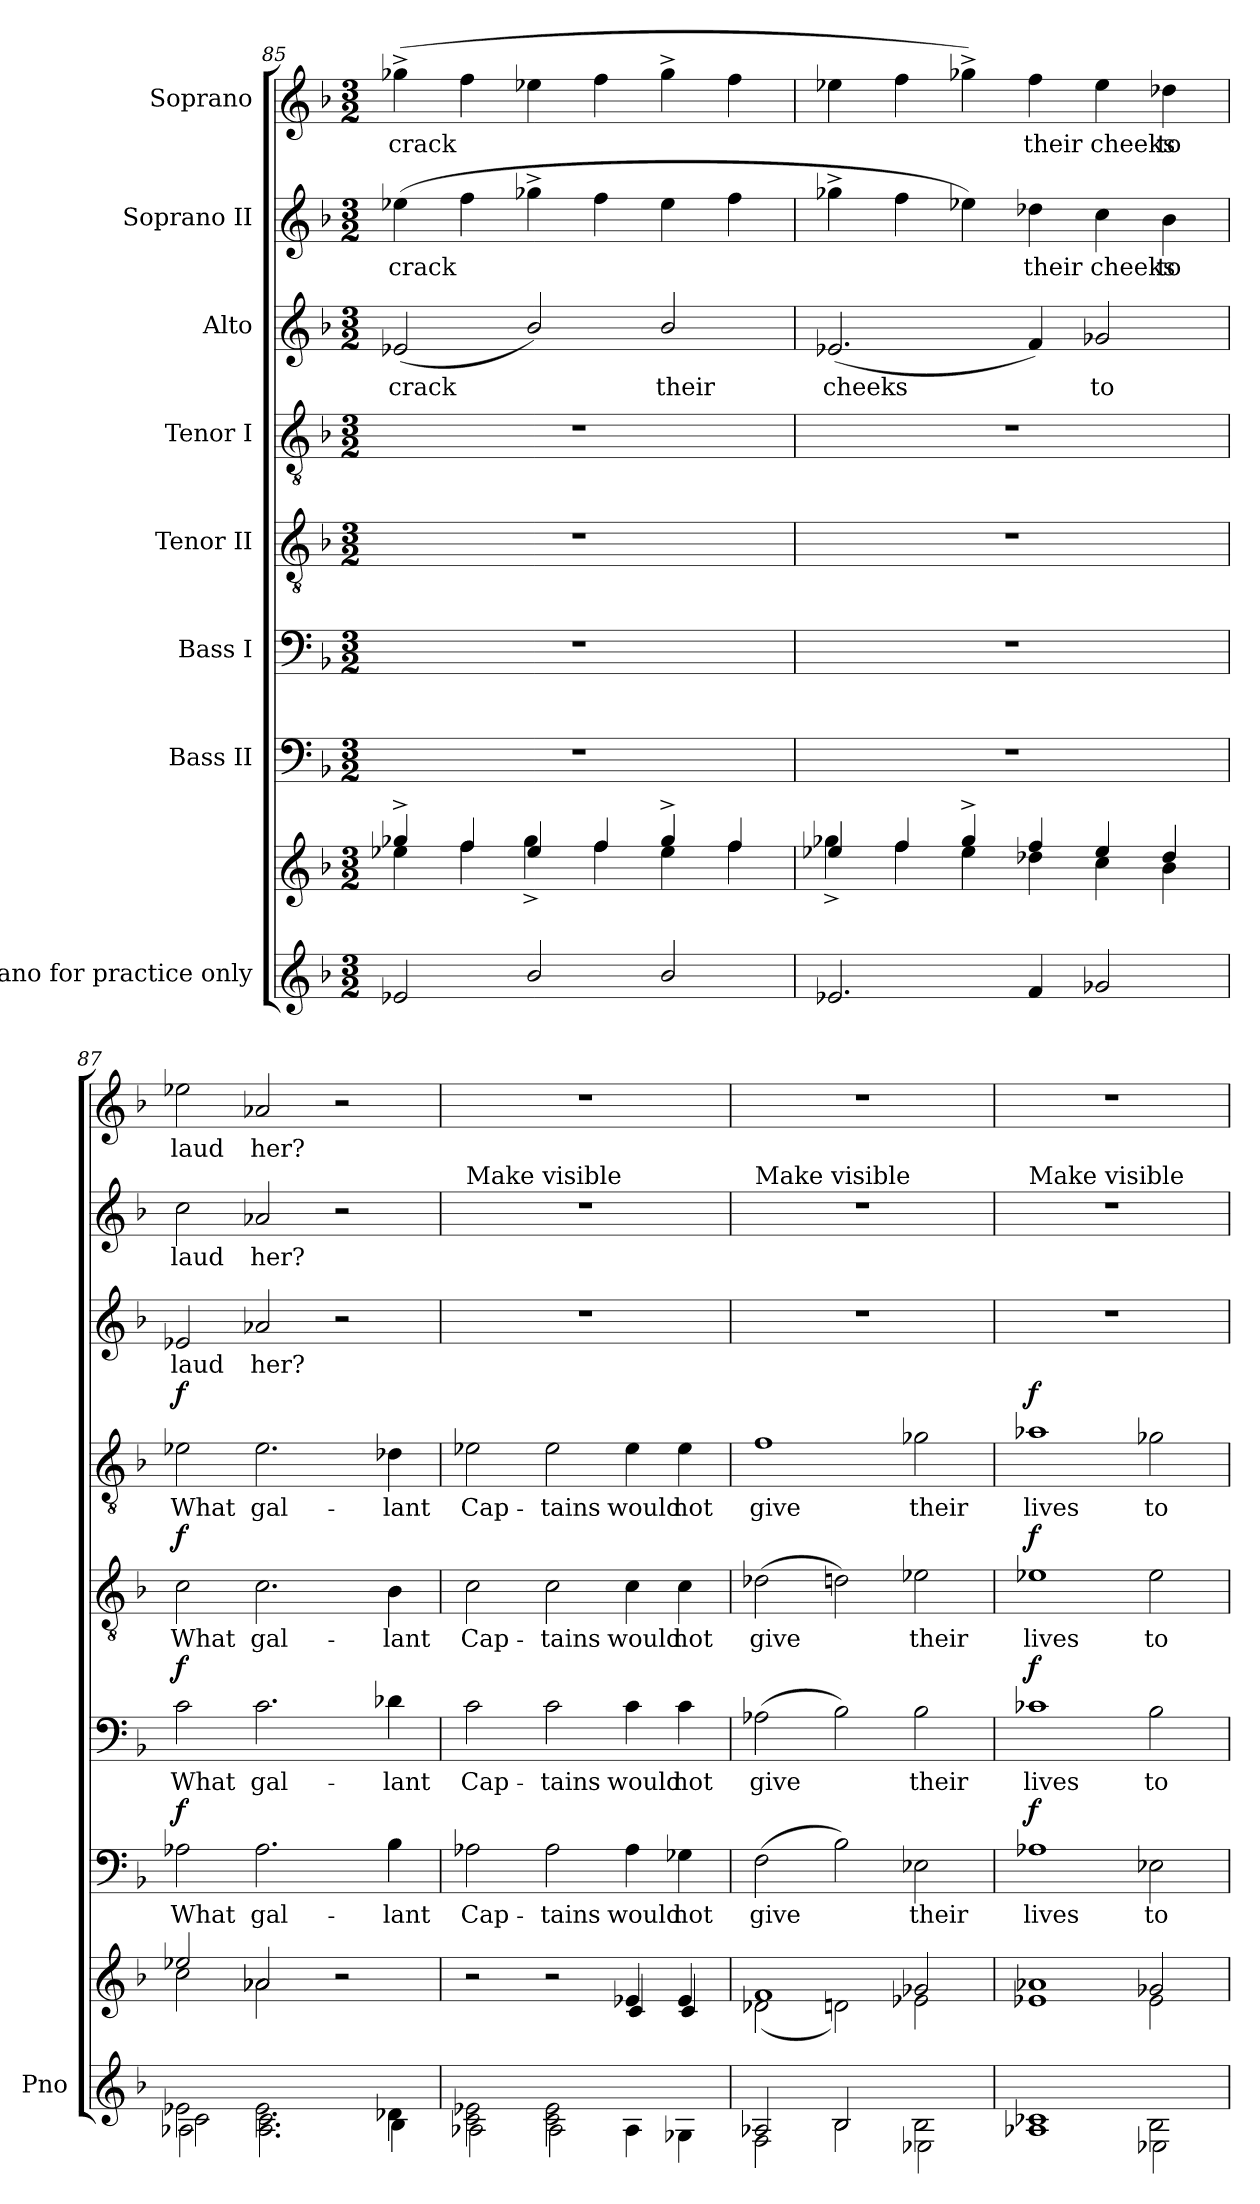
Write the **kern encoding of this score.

**kern	**kern	**kern	**text	**dynam	**kern	**text	**dynam	**kern	**text	**dynam	**kern	**text	**dynam	**kern	**text	**kern	**text	**kern	**text
*part8	*part8	*part7	*part7	*part7	*part6	*part6	*part6	*part5	*part5	*part5	*part4	*part4	*part4	*part3	*part3	*part2	*part2	*part1	*part1
*staff9	*staff8	*staff7	*staff7	*staff7	*staff6	*staff6	*staff6	*staff5	*staff5	*staff5	*staff4	*staff4	*staff4	*staff3	*staff3	*staff2	*staff2	*staff1	*staff1
*I"Piano for practice only	*	*I"Bass II	*	*	*I"Bass I	*	*	*I"Tenor II	*	*	*I"Tenor I	*	*	*I"Alto	*	*I"Soprano II	*	*I"Soprano	*
*I'Pno	*	*	*	*	*	*	*	*	*	*	*	*	*	*	*	*	*	*	*
*clefG2	*clefG2	*clefF4	*	*	*clefF4	*	*	*clefGv2	*	*	*clefGv2	*	*	*clefG2	*	*clefG2	*	*clefG2	*
*k[b-]	*k[b-]	*k[b-]	*	*	*k[b-]	*	*	*k[b-]	*	*	*k[b-]	*	*	*k[b-]	*	*k[b-]	*	*k[b-]	*
*M3/2	*M3/2	*M3/2	*	*	*M3/2	*	*	*M3/2	*	*	*M3/2	*	*	*M3/2	*	*M3/2	*	*M3/2	*
=85	=85	=85	=85	=85	=85	=85	=85	=85	=85	=85	=85	=85	=85	=85	=85	=85	=85	=85	=85
*	*^	*	*	*	*	*	*	*	*	*	*	*	*	*	*	*	*	*	*
!	!	!	!	!	!	!	!	!	!	!	!	!	!	!	!	!LO:LY:b	!	!LO:LY:b	!	!LO:LY:b
2e-X/	4gg-X^/	4ee-X\	1.r	.	.	1.r	.	.	1.r	.	.	1.r	.	.	(<2e-X/	crack	(>4ee-X\	crack	(>4gg-X^\	crack
.	4ff/	4ff\	.	.	.	.	.	.	.	.	.	.	.	.	.	.	4ff\	.	4ff\	.
2b-/	4ee-/	4gg-^\	.	.	.	.	.	.	.	.	.	.	.	.	2b-/)	.	4gg-X^\	.	4ee-X\	.
.	4ff/	4ff\	.	.	.	.	.	.	.	.	.	.	.	.	.	.	4ff\	.	4ff\	.
!	!	!	!	!	!	!	!	!	!	!	!	!	!	!	!	!LO:LY:b	!	!	!	!
2b-/	4gg-^/	4ee-\	.	.	.	.	.	.	.	.	.	.	.	.	2b-/	their	4ee-\	.	4gg-^\	.
.	4ff/	4ff\	.	.	.	.	.	.	.	.	.	.	.	.	.	.	4ff\	.	4ff\	.
=86	=86	=86	=86	=86	=86	=86	=86	=86	=86	=86	=86	=86	=86	=86	=86	=86	=86	=86	=86	=86
!	!	!	!	!	!	!	!	!	!	!	!	!	!	!	!	!LO:LY:b	!	!	!	!
2.e-X/	4ee-X/	4gg-X^\	1.r	.	.	1.r	.	.	1.r	.	.	1.r	.	.	(<2.e-X/	cheeks	4gg-X^\	.	4ee-X\	.
.	4ff/	4ff\	.	.	.	.	.	.	.	.	.	.	.	.	.	.	4ff\	.	4ff\	.
.	4gg-^/	4ee-\	.	.	.	.	.	.	.	.	.	.	.	.	.	.	4ee-X\)	.	4gg-X^\)	.
!	!	!	!	!	!	!	!	!	!	!	!	!	!	!	!	!	!	!LO:LY:b	!	!LO:LY:b
4f/	4ff/	4dd-X\	.	.	.	.	.	.	.	.	.	.	.	.	4f/)	.	4dd-X\	their	4ff\	their
!	!	!	!	!	!	!	!	!	!	!	!	!	!	!	!	!LO:LY:b	!	!LO:LY:b	!	!LO:LY:b
2g-X/	4ee-/	4cc\	.	.	.	.	.	.	.	.	.	.	.	.	2g-X/	to	4cc\	cheeks	4ee-\	cheeks
!	!	!	!	!	!	!	!	!	!	!	!	!	!	!	!	!	!	!LO:LY:b	!	!LO:LY:b
.	4dd-/	4b-\	.	.	.	.	.	.	.	.	.	.	.	.	.	.	4b-\	to	4dd-X\	to
=87	=87	=87	=87	=87	=87	=87	=87	=87	=87	=87	=87	=87	=87	=87	=87	=87	=87	=87	=87	=87
*^	*	*	*	*	*	*	*	*	*	*	*	*	*	*	*	*	*	*	*	*
*	*^	*	*	*	*	*	*	*	*	*	*	*	*	*	*	*	*	*	*	*	*
*	*	*^	*	*	*	*	*	*	*	*	*	*	*	*	*	*	*	*	*	*	*	*
!	!	!	!	!	!	!	!LO:LY:b	!LO:DY:a	!	!LO:LY:b	!LO:DY:a	!	!LO:LY:b	!LO:DY:a	!	!LO:LY:b	!LO:DY:a	!	!LO:LY:b	!	!LO:LY:b	!	!LO:LY:b
2e-X\	2A-X\	2c\	2ryy	2ee-X/	2cc\	2A-X\	What	f	2c\	What	f	2c\	What	f	2e-X\	What	f	2e-X/	laud	2cc\	laud	2ee-X\	laud
!	!	!	!	!	!	!	!LO:LY:b	!	!	!LO:LY:b	!	!	!LO:LY:b	!	!	!LO:LY:b	!	!	!LO:LY:b	!	!LO:LY:b	!	!LO:LY:b
2.e-\	2.c\	1ryy	2.A-\	2a-X/	2a-\	2.A-\	gal-	.	2.c\	gal-	.	2.c\	gal-	.	2.e-\	gal-	.	2a-X/	her?	2a-X/	her?	2a-X/	her?
.	.	.	.	2r	2ryy	.	.	.	.	.	.	.	.	.	.	.	.	2r	.	2r	.	2r	.
!	!	!	!	!	!	!	!LO:LY:b	!	!	!LO:LY:b	!	!	!LO:LY:b	!	!	!LO:LY:b	!	!	!	!	!	!	!
4d-X\	4B-\	.	4ryy	.	.	4B-\	-lant	.	4d-X\	-lant	.	4B-\	-lant	.	4d-X\	-lant	.	.	.	.	.	.	.
!!LO:PB:g=z
=88	=88	=88	=88	=88	=88	=88	=88	=88	=88	=88	=88	=88	=88	=88	=88	=88	=88	=88	=88	=88	=88	=88	=88
!	!	!	!	!	!	!	!	!	!	!	!	!	!	!	!	!	!	!	!	!LO:TX:a:t=Make visible	!	!	!
!	!	!	!	!	!	!	!LO:LY:b	!	!	!LO:LY:b	!	!	!LO:LY:b	!	!	!LO:LY:b	!	!	!	!	!	!	!
*	*v	*v	*v	*	*	*	*	*	*	*	*	*	*	*	*	*	*	*	*	*	*	*	*
2c\ 2e-X\	2A-X\	2r	1ryy	2A-X\	Cap-	.	2c\	Cap-	.	2c\	Cap-	.	2e-X\	Cap-	.	1.r	.	1.r	.	1.r	.
!	!	!	!	!	!LO:LY:b	!	!	!LO:LY:b	!	!	!LO:LY:b	!	!	!LO:LY:b	!	!	!	!	!	!	!
2c\ 2e-\	2A-\	2r	.	2A-\	-tains	.	2c\	-tains	.	2c\	-tains	.	2e-\	-tains	.	.	.	.	.	.	.
!	!	!	!	!	!LO:LY:b	!	!	!LO:LY:b	!	!	!LO:LY:b	!	!	!LO:LY:b	!	!	!	!	!	!	!
4A-\	2ryy	4e-X/	4c/	4A-\	would	.	4c\	would	.	4c\	would	.	4e-\	would	.	.	.	.	.	.	.
!	!	!	!	!	!LO:LY:b	!	!	!LO:LY:b	!	!	!LO:LY:b	!	!	!LO:LY:b	!	!	!	!	!	!	!
4G-X\	.	4e-/	4c/	4G-X\	not	.	4c\	not	.	4c\	not	.	4e-\	not	.	.	.	.	.	.	.
=89	=89	=89	=89	=89	=89	=89	=89	=89	=89	=89	=89	=89	=89	=89	=89	=89	=89	=89	=89	=89	=89
!	!	!	!	!	!	!	!	!	!	!	!	!	!	!	!	!	!	!LO:TX:a:t=Make visible	!	!	!
!	!	!	!	!	!LO:LY:b	!	!	!LO:LY:b	!	!	!LO:LY:b	!	!	!LO:LY:b	!	!	!	!	!	!	!
2A-X/	2F\	1f	(<2d-X\	(>2F\	give	.	(>2A-X\	give	.	(>2d-X\	give	.	1f	give	.	1.r	.	1.r	.	1.r	.
2B-/	2B-\	.	2dn\)	2B-\)	.	.	2B-\)	.	.	2dn\)	.	.	.	.	.	.	.	.	.	.	.
!	!	!	!	!	!LO:LY:b	!	!	!LO:LY:b	!	!	!LO:LY:b	!	!	!LO:LY:b	!	!	!	!	!	!	!
2B-\	2E-X\	2g-X/	2e-X\	2E-X\	their	.	2B-\	their	.	2e-X\	their	.	2g-X\	their	.	.	.	.	.	.	.
=90	=90	=90	=90	=90	=90	=90	=90	=90	=90	=90	=90	=90	=90	=90	=90	=90	=90	=90	=90	=90	=90
!	!	!	!	!	!	!	!	!	!	!	!	!	!	!	!	!	!	!LO:TX:a:t=Make visible	!	!	!
!	!	!	!	!	!LO:LY:b	!LO:DY:a	!	!LO:LY:b	!LO:DY:a	!	!LO:LY:b	!LO:DY:a	!	!LO:LY:b	!LO:DY:a	!	!	!	!	!	!
1c-X	1A-X	1a-X	1e-X	1A-X	lives	f	1c-X	lives	f	1e-X	lives	f	1a-X	lives	f	1.r	.	1.r	.	1.r	.
!	!	!	!	!	!LO:LY:b	!	!	!LO:LY:b	!	!	!LO:LY:b	!	!	!LO:LY:b	!	!	!	!	!	!	!
2B-\	2E-X\	2g-X/	2e-\	2E-X\	to	.	2B-\	to	.	2e-\	to	.	2g-X\	to	.	.	.	.	.	.	.
*v	*v	*	*	*	*	*	*	*	*	*	*	*	*	*	*	*	*	*	*	*	*
*	*v	*v	*	*	*	*	*	*	*	*	*	*	*	*	*	*	*	*	*	*
=	=	=	=	=	=	=	=	=	=	=	=	=	=	=	=	=	=	=	=
*-	*-	*-	*-	*-	*-	*-	*-	*-	*-	*-	*-	*-	*-	*-	*-	*-	*-	*-	*-
